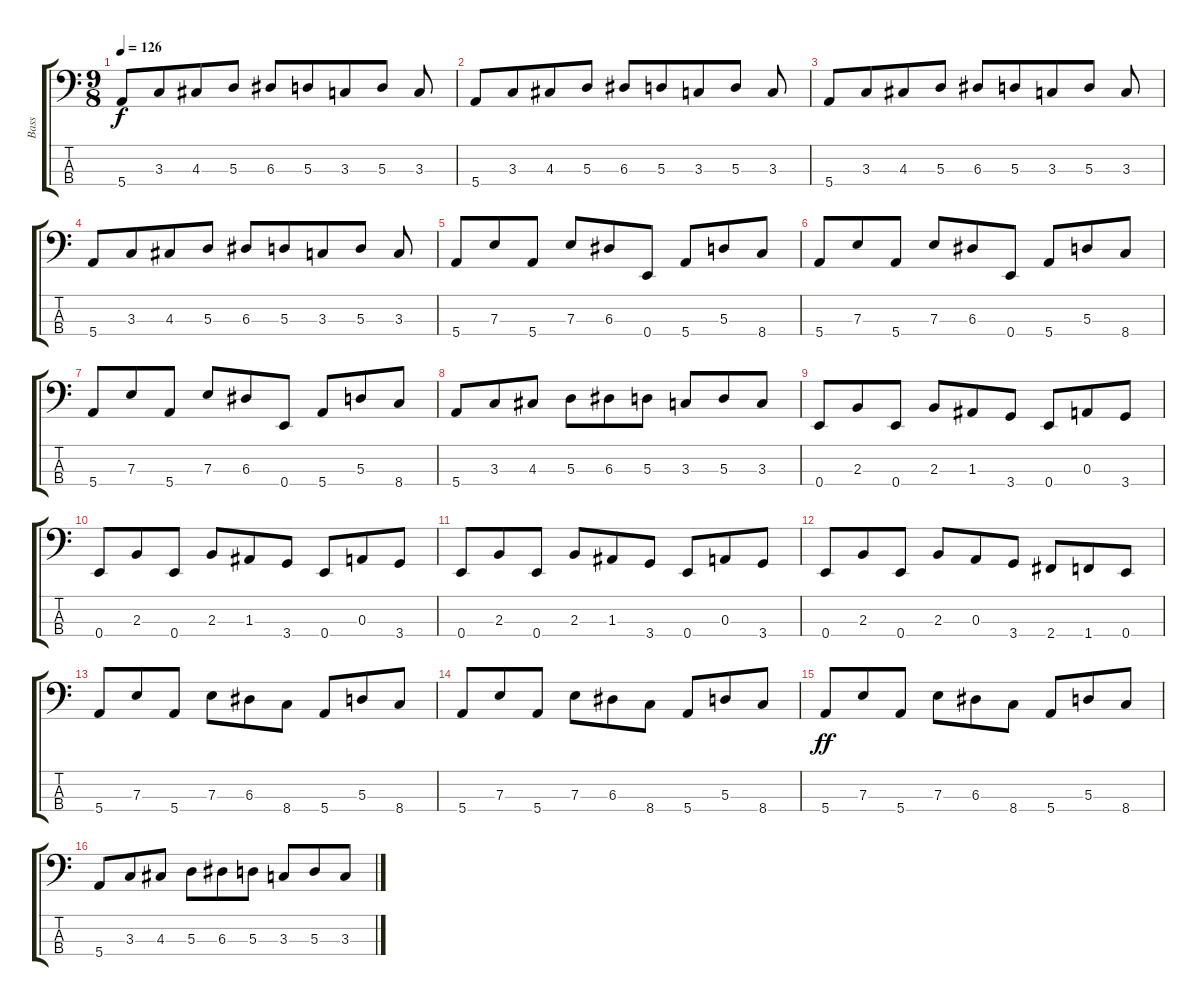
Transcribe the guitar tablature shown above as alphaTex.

\track ("Bass" "Bass") {instrument electricbassfinger}
\staff {score tabs}
\tuning (G2 D2 A1 E1) {hide}
\ts (9 8)
\tempo 126
\clef f4
\ks c
5.4.8{dy f} 3.3.8 4.3.8{beam merge} 5.3.8{beam split} 6.3.8 5.3.8{beam merge} 3.3.8 5.3.8{beam split} 3.3.8 |
5.4.8 3.3.8 4.3.8{beam merge} 5.3.8{beam split} 6.3.8 5.3.8{beam merge} 3.3.8 5.3.8{beam split} 3.3.8 |
5.4.8 3.3.8 4.3.8{beam merge} 5.3.8{beam split} 6.3.8 5.3.8{beam merge} 3.3.8 5.3.8{beam split} 3.3.8 |
5.4.8 3.3.8 4.3.8{beam merge} 5.3.8{beam split} 6.3.8 5.3.8{beam merge} 3.3.8 5.3.8{beam split} 3.3.8 |
5.4.8 7.3.8 5.4.8 7.3.8 6.3.8 0.4.8 5.4.8 5.3.8 8.4.8 |
5.4.8 7.3.8 5.4.8 7.3.8 6.3.8 0.4.8 5.4.8 5.3.8 8.4.8 |
5.4.8 7.3.8 5.4.8 7.3.8 6.3.8 0.4.8 5.4.8 5.3.8 8.4.8 |
5.4.8 3.3.8 4.3.8 5.3.8 6.3.8 5.3.8 3.3.8 5.3.8 3.3.8 |
0.4.8 2.3.8 0.4.8 2.3.8 1.3.8 3.4.8 0.4.8 0.3.8 3.4.8 |
0.4.8 2.3.8 0.4.8 2.3.8 1.3.8 3.4.8 0.4.8 0.3.8 3.4.8 |
0.4.8 2.3.8 0.4.8 2.3.8 1.3.8 3.4.8 0.4.8 0.3.8 3.4.8 |
0.4.8 2.3.8 0.4.8 2.3.8 0.3.8 3.4.8 2.4.8 1.4.8 0.4.8 |
5.4.8 7.3.8 5.4.8 7.3.8 6.3.8 8.4.8 5.4.8 5.3.8 8.4.8 |
5.4.8 7.3.8 5.4.8 7.3.8 6.3.8 8.4.8 5.4.8 5.3.8 8.4.8 |
5.4.8{dy ff} 7.3.8 5.4.8 7.3.8 6.3.8 8.4.8 5.4.8 5.3.8 8.4.8 |
5.4.8 3.3.8 4.3.8 5.3.8 6.3.8 5.3.8 3.3.8 5.3.8 3.3.8
